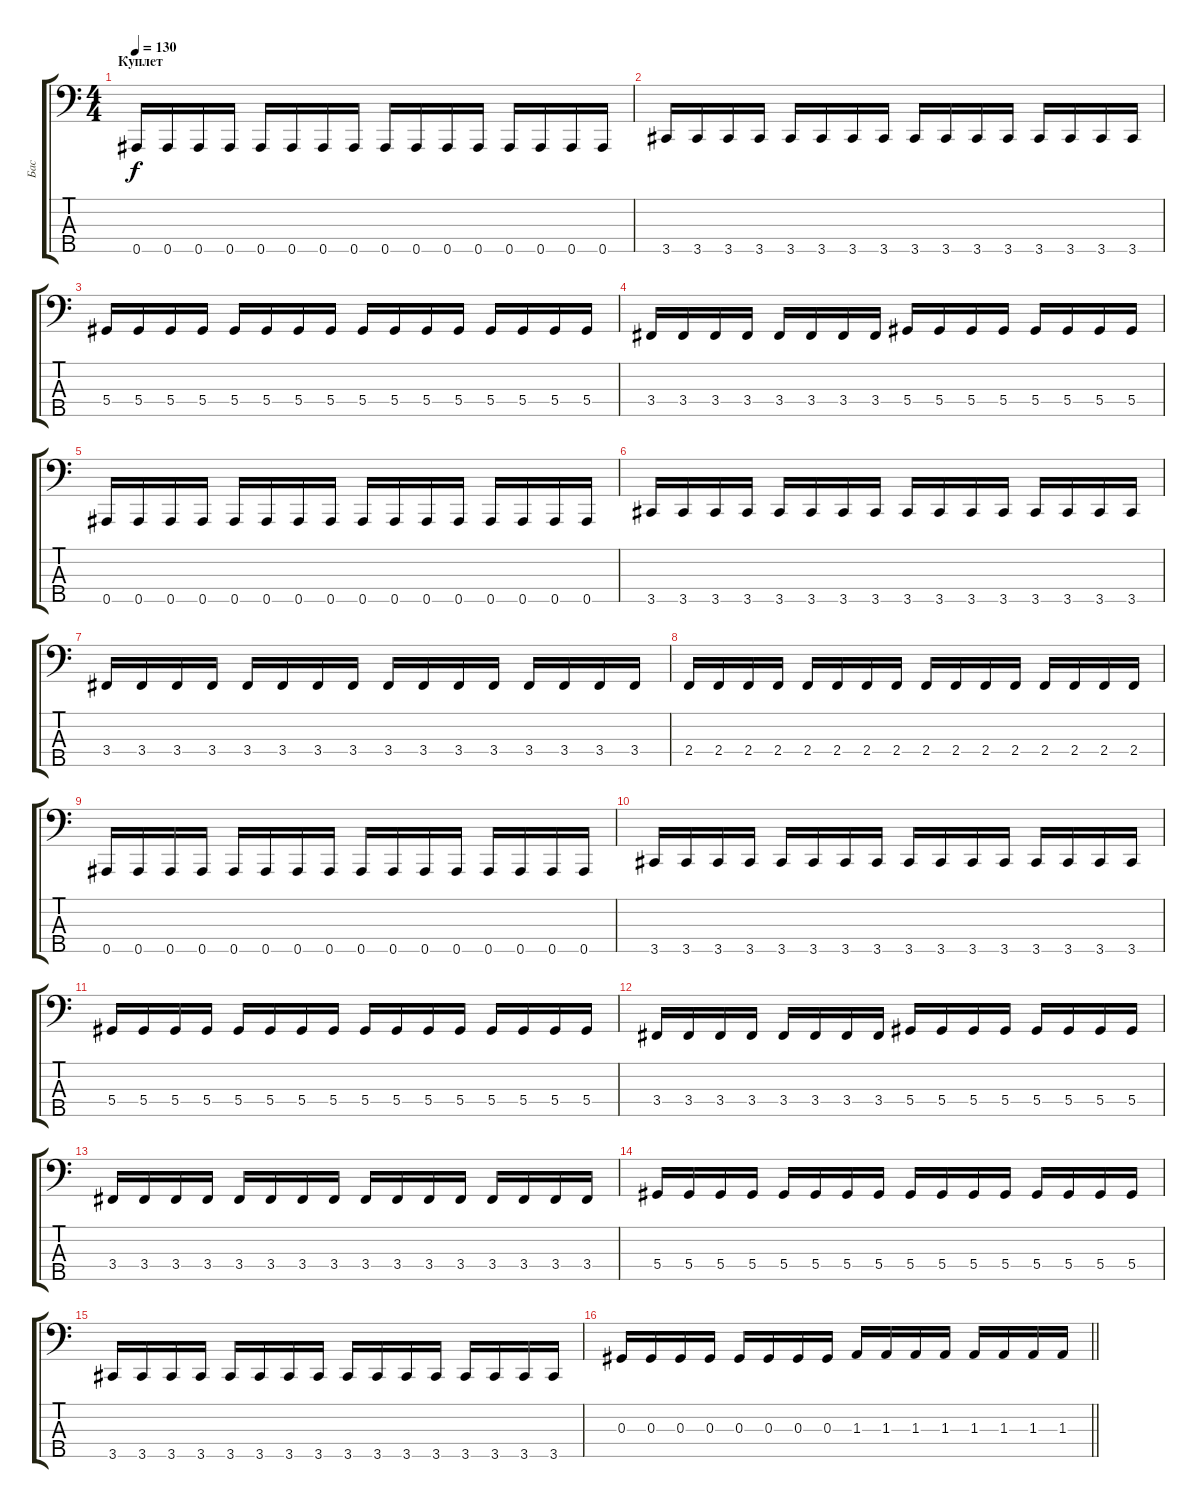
\track ("Бас" "Бас") {instrument electricbasspick}
\staff {score tabs}
\tuning (Gb2 Db2 Ab1 Eb1 Bb0) {hide}
\ts (4 4)
\section ("" "Куплет")
\tempo 130
\clef f4
\ks c
0.5.16{dy f} 0.5.16 0.5.16 0.5.16 0.5.16 0.5.16 0.5.16 0.5.16 0.5.16 0.5.16 0.5.16 0.5.16 0.5.16 0.5.16 0.5.16 0.5.16 |
3.5.16 3.5.16 3.5.16 3.5.16 3.5.16 3.5.16 3.5.16 3.5.16 3.5.16 3.5.16 3.5.16 3.5.16 3.5.16 3.5.16 3.5.16 3.5.16 |
5.4.16 5.4.16 5.4.16 5.4.16 5.4.16 5.4.16 5.4.16 5.4.16 5.4.16 5.4.16 5.4.16 5.4.16 5.4.16 5.4.16 5.4.16 5.4.16 |
3.4.16 3.4.16 3.4.16 3.4.16 3.4.16 3.4.16 3.4.16 3.4.16 5.4.16 5.4.16 5.4.16 5.4.16 5.4.16 5.4.16 5.4.16 5.4.16 |
0.5.16 0.5.16 0.5.16 0.5.16 0.5.16 0.5.16 0.5.16 0.5.16 0.5.16 0.5.16 0.5.16 0.5.16 0.5.16 0.5.16 0.5.16 0.5.16 |
3.5.16 3.5.16 3.5.16 3.5.16 3.5.16 3.5.16 3.5.16 3.5.16 3.5.16 3.5.16 3.5.16 3.5.16 3.5.16 3.5.16 3.5.16 3.5.16 |
3.4.16 3.4.16 3.4.16 3.4.16 3.4.16 3.4.16 3.4.16 3.4.16 3.4.16 3.4.16 3.4.16 3.4.16 3.4.16 3.4.16 3.4.16 3.4.16 |
2.4.16 2.4.16 2.4.16 2.4.16 2.4.16 2.4.16 2.4.16 2.4.16 2.4.16 2.4.16 2.4.16 2.4.16 2.4.16 2.4.16 2.4.16 2.4.16 |
0.5.16 0.5.16 0.5.16 0.5.16 0.5.16 0.5.16 0.5.16 0.5.16 0.5.16 0.5.16 0.5.16 0.5.16 0.5.16 0.5.16 0.5.16 0.5.16 |
3.5.16 3.5.16 3.5.16 3.5.16 3.5.16 3.5.16 3.5.16 3.5.16 3.5.16 3.5.16 3.5.16 3.5.16 3.5.16 3.5.16 3.5.16 3.5.16 |
5.4.16 5.4.16 5.4.16 5.4.16 5.4.16 5.4.16 5.4.16 5.4.16 5.4.16 5.4.16 5.4.16 5.4.16 5.4.16 5.4.16 5.4.16 5.4.16 |
3.4.16 3.4.16 3.4.16 3.4.16 3.4.16 3.4.16 3.4.16 3.4.16 5.4.16 5.4.16 5.4.16 5.4.16 5.4.16 5.4.16 5.4.16 5.4.16 |
3.4.16 3.4.16 3.4.16 3.4.16 3.4.16 3.4.16 3.4.16 3.4.16 3.4.16 3.4.16 3.4.16 3.4.16 3.4.16 3.4.16 3.4.16 3.4.16 |
5.4.16 5.4.16 5.4.16 5.4.16 5.4.16 5.4.16 5.4.16 5.4.16 5.4.16 5.4.16 5.4.16 5.4.16 5.4.16 5.4.16 5.4.16 5.4.16 |
3.5.16 3.5.16 3.5.16 3.5.16 3.5.16 3.5.16 3.5.16 3.5.16 3.5.16 3.5.16 3.5.16 3.5.16 3.5.16 3.5.16 3.5.16 3.5.16 |
\barLineRight lightlight
0.3.16 0.3.16 0.3.16 0.3.16 0.3.16 0.3.16 0.3.16 0.3.16 1.3.16 1.3.16 1.3.16 1.3.16 1.3.16 1.3.16 1.3.16 1.3.16
